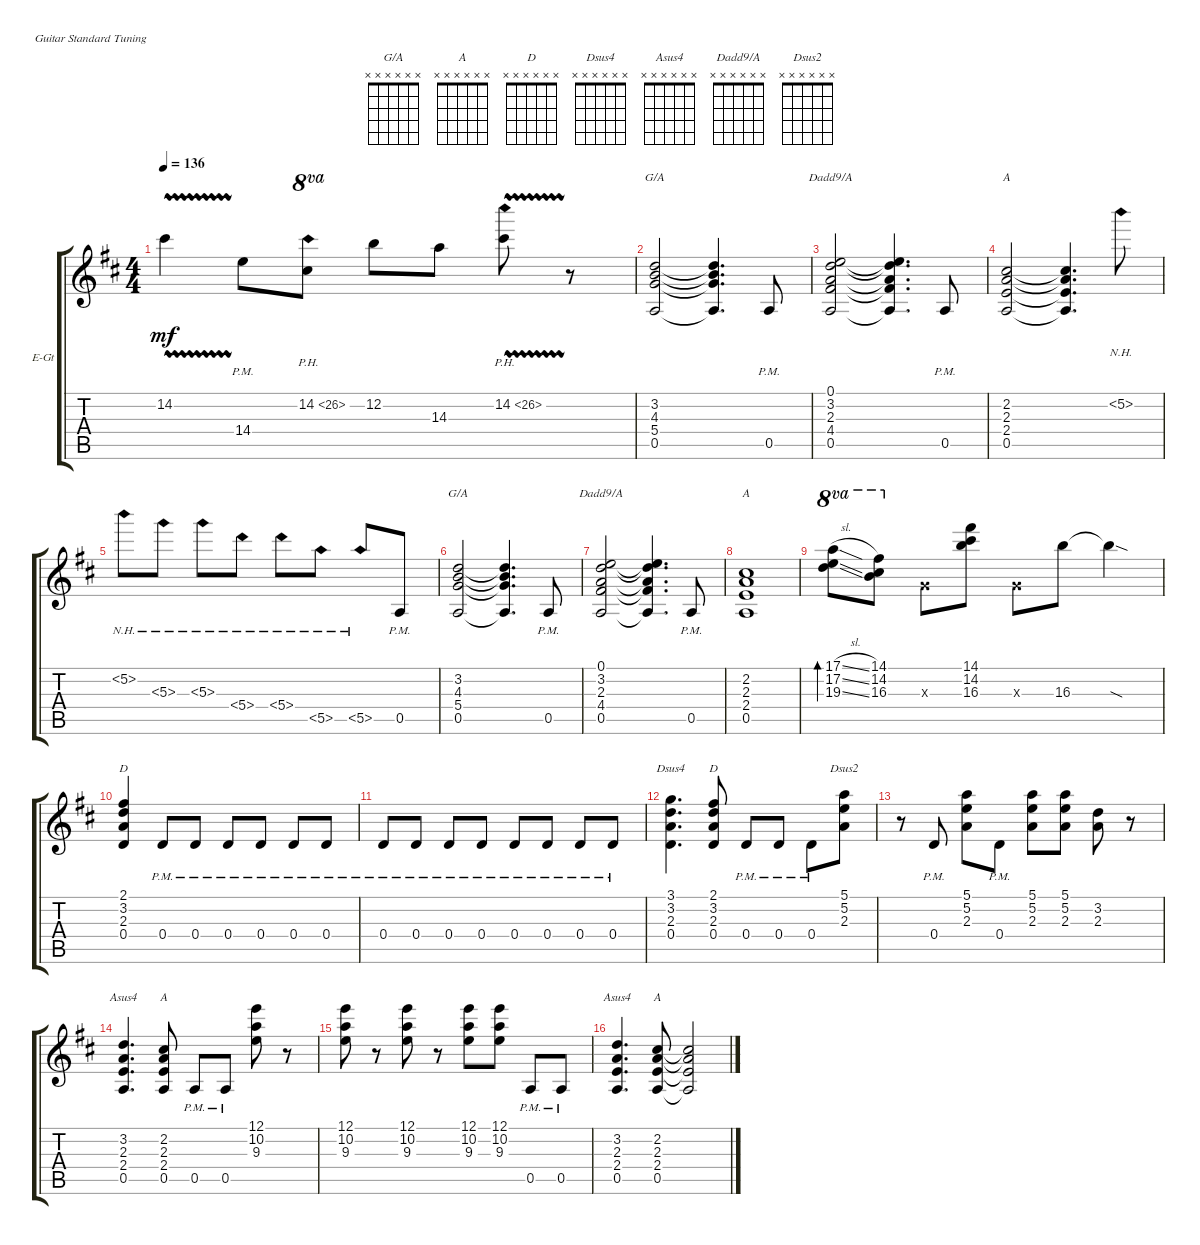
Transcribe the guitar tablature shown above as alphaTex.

\defaultSystemsLayout 4
\bracketExtendMode groupsimilarinstruments
\firstSystemTrackNameOrientation horizontal
\otherSystemsTrackNameOrientation horizontal
\track ("Steve Vai Lead" "E-Gt") {instrument distortionguitar}
\staff {score tabs}
\tuning (E4 B3 G3 D3 A2 E2)
\chord ("G/A" x x x x x x)
\chord ("A" x x x x x x)
\chord ("D" x x x x x x)
\chord ("Dsus4" x x x x x x)
\chord ("Asus4" x x x x x x)
\chord ("Dadd9/A" x x x x x x)
\chord ("Dsus2" x x x x x x)
\ts (4 4)
\tempo 136
\clef g2
\scale
0.333333
\ks d
14.2{vw t}.4{dy mf} 14.4{pm}.8 14.2{ph 12}.8{ot 8va} 12.2.8 14.3.8 14.2{ph 12 vw}.8 r.8 |
\scale
0.333333 (0.5 5.4 4.3 3.2).2{ch "G/A"} (0.5{t} 5.4{t} 4.3{t} 3.2{t}).4{d} 0.5{pm}.8 |
\scale
0.333333 (0.5 4.4 2.3 3.2 0.1).2{ch "Dadd9/A"} (0.5{t} 4.4{t} 2.3{t} 3.2{t} 0.1{t}).4{d} 0.5{pm}.8 |
\scale
0.333333 (0.5 2.4 2.3 2.2).2{ch "A"} (0.5{t} 2.4{t} 2.3{t} 2.2{t}).4{d} 5.2{nh}.8 |
\scale
0.333333 5.2{nh}.8 5.3{nh}.8 5.3{nh}.8 5.4{nh}.8 5.4{nh}.8 5.5{nh}.8 5.5{nh}.8 0.5{pm}.8 |
\scale
0.333333 (0.5 5.4 4.3 3.2).2{ch "G/A"} (0.5{t} 5.4{t} 4.3{t} 3.2{t}).4{d} 0.5{pm}.8 |
\scale
0.333333 (0.5 4.4 2.3 3.2 0.1).2{ch "Dadd9/A"} (0.5{t} 4.4{t} 2.3{t} 3.2{t} 0.1{t}).4{d} 0.5{pm}.8 |
\scale
0.333333 (0.5 2.4 2.3 2.2).1{ch "A"} |
\scale
0.333333 (19.3{sl} 17.2{sl} 17.1{sl}).8{bd 240 ot 8va} (16.3 14.2 14.1).8{ot 8va} 0.3{x}.8 (16.3 14.2 14.1).8 0.3{x}.8 16.3.8 16.3{sod t}.4 |
\scale
0.333333 (0.4 2.3 3.2 2.1).4{ch "D"} 0.4{pm}.8 0.4{pm}.8 0.4{pm}.8 0.4{pm}.8 0.4{pm}.8 0.4{pm}.8 |
\scale
0.333333 0.4{pm}.8 0.4{pm}.8 0.4{pm}.8 0.4{pm}.8 0.4{pm}.8 0.4{pm}.8 0.4{pm}.8 0.4{pm}.8 |
\scale
0.333333 (0.4 2.3 3.2 3.1).4{d ch "Dsus4"} (0.4 2.3 3.2 2.1).8{ch "D"} 0.4{pm}.8 0.4{pm}.8 0.4{pm}.8 (2.3 5.1 5.2).8{ch "Dsus2"} |
\scale
0.333333 r.8 0.4{pm}.8 (2.3 5.2 5.1).8 0.4{pm}.8 (2.3 5.2 5.1).8 (5.1 5.2 2.3).8 (2.3 3.2).8 r.8 |
\scale
0.333333 (2.4 2.3 3.2 0.5).4{d ch "Asus4"} (0.5 2.4 2.3 2.2).8{ch "A"} 0.5{pm}.8 0.5{pm}.8 (9.3 10.2 12.1).8 r.8 |
\scale
0.333333 (9.3 10.2 12.1).8 r.8 (9.3 10.2 12.1).8 r.8 (9.3 10.2 12.1).8 (12.1 10.2 9.3).8 0.5{pm}.8 0.5{pm}.8 |
\scale
0.333333 (0.5 2.4 2.3 3.2).4{d ch "Asus4"} (0.5 2.4 2.3 2.2).8{ch "A"} (0.5{t} 2.4{t} 2.3{t} 2.2{t}).2
